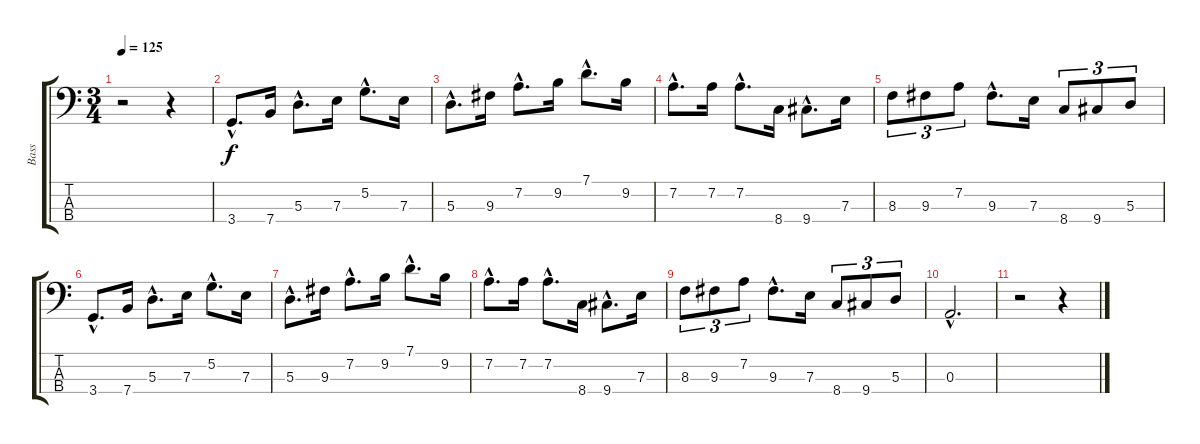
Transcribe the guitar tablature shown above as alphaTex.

\track ("Bass" "Bass") {instrument electricbassfinger}
\staff {score tabs}
\tuning (G2 D2 A1 E1) {hide}
\ts (3 4)
\tempo 125
\clef f4
\ks c
r.2{dy f} r.4 |
3.4{hac}.8{d} 7.4.16 5.3{hac}.8{d} 7.3.16 5.2{hac}.8{d} 7.3.16 |
5.3{hac}.8{d} 9.3.16 7.2{hac}.8{d} 9.2.16 7.1{hac}.8{d} 9.2.16 |
7.2{hac}.8{d} 7.2.16 7.2{hac}.8{d} 8.4.16 9.4{hac}.8{d} 7.3.16 |
8.3.8{tu (3 2)} 9.3.8{tu (3 2)} 7.2.8{tu (3 2)} 9.3{hac}.8{d} 7.3.16 8.4.8{tu (3 2)} 9.4.8{tu (3 2)} 5.3.8{tu (3 2)} |
3.4{hac}.8{d} 7.4.16 5.3{hac}.8{d} 7.3.16 5.2{hac}.8{d} 7.3.16 |
5.3{hac}.8{d} 9.3.16 7.2{hac}.8{d} 9.2.16 7.1{hac}.8{d} 9.2.16 |
7.2{hac}.8{d} 7.2.16 7.2{hac}.8{d} 8.4.16 9.4{hac}.8{d} 7.3.16 |
8.3.8{tu (3 2)} 9.3.8{tu (3 2)} 7.2.8{tu (3 2)} 9.3{hac}.8{d} 7.3.16 8.4.8{tu (3 2)} 9.4.8{tu (3 2)} 5.3.8{tu (3 2)} |
0.3{hac}.2{d} |
r.2 r.4
